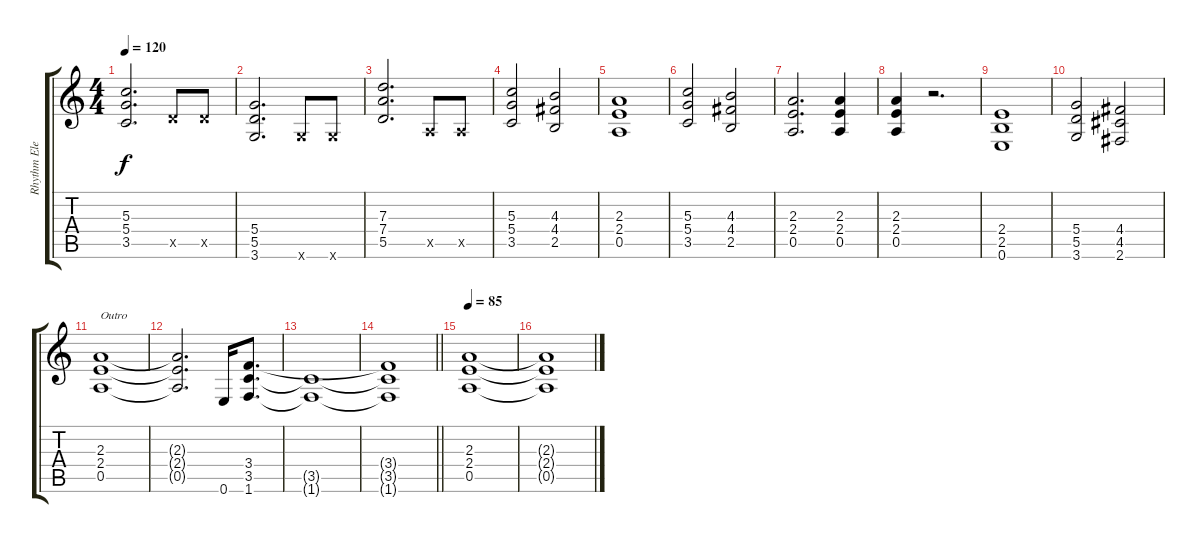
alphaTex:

\track ("Rhythm Elect" "Rhythm Ele") {instrument distortionguitar}
\staff {score tabs}
\tuning (E4 B3 G3 D3 A2 E2) {hide}
\ts (4 4)
\tempo 120
\clef g2
\ks c
(5.3 5.4 3.5).2{d dy f} 5.5{x}.8 5.5{x}.8 |
(5.4 5.5 3.6).2{d} 3.6{x}.8 3.6{x}.8 |
(7.3 7.4 5.5).2{d} 0.5{x}.8 0.5{x}.8 |
(5.3 5.4 3.5).2 (4.3 4.4 2.5).2 |
(2.3 2.4 0.5).1 |
(5.3 5.4 3.5).2 (4.3 4.4 2.5).2 |
(2.3 2.4 0.5).2{d} (2.3 2.4 0.5).4 |
(2.3 2.4 0.5).4 r.2{d} |
(2.4 2.5 0.6).1 |
(5.4 5.5 3.6).2 (4.4 4.5 2.6).2 |
(2.3 2.4 0.5).1{txt "Outro"} |
(2.3{t} 2.4{t} 0.5{t}).2{d} 0.6.16 (3.4 3.5 1.6).8{d} |
(3.5{t} 1.6{t}).1 |
\barLineRight lightlight
(3.4{t} 3.5{t} 1.6{t}).1 |
\tempo 85
(2.3 2.4 0.5).1 |
(2.3{t} 2.4{t} 0.5{t}).1
